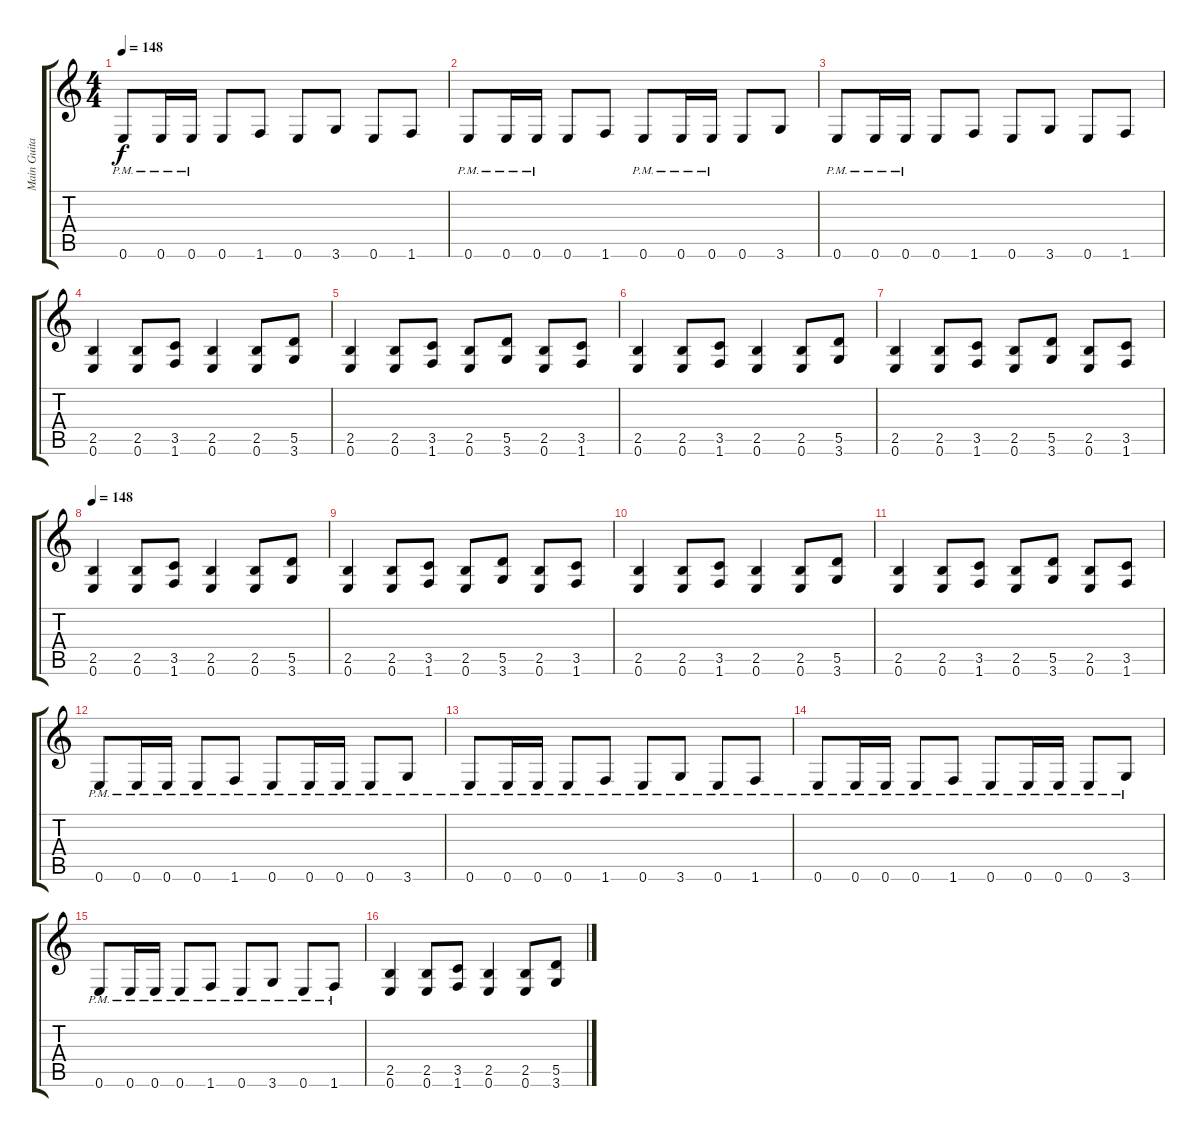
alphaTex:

\track ("Main Guitar" "Main Guita") {instrument distortionguitar}
\staff {score tabs}
\tuning (E4 B3 G3 D3 A2 E2) {hide}
\ts (4 4)
\tempo 148
\clef g2
\ks c
0.6{pm}.8{dy f} 0.6{pm}.16 0.6{pm}.16 0.6.8 1.6.8 0.6.8 3.6.8 0.6.8 1.6.8 |
0.6{pm}.8 0.6{pm}.16 0.6{pm}.16 0.6.8 1.6.8 0.6{pm}.8 0.6{pm}.16 0.6{pm}.16 0.6.8 3.6.8 |
0.6{pm}.8 0.6{pm}.16 0.6{pm}.16 0.6.8 1.6.8 0.6.8 3.6.8 0.6.8 1.6.8 |
(2.5 0.6).4 (2.5 0.6).8 (3.5 1.6).8 (2.5 0.6).4 (2.5 0.6).8 (5.5 3.6).8 |
(2.5 0.6).4 (2.5 0.6).8 (3.5 1.6).8 (2.5 0.6).8 (5.5 3.6).8 (2.5 0.6).8 (3.5 1.6).8 |
(2.5 0.6).4 (2.5 0.6).8 (3.5 1.6).8 (2.5 0.6).4 (2.5 0.6).8 (5.5 3.6).8 |
(2.5 0.6).4 (2.5 0.6).8 (3.5 1.6).8 (2.5 0.6).8 (5.5 3.6).8 (2.5 0.6).8 (3.5 1.6).8 |
\tempo 148
(2.5 0.6).4 (2.5 0.6).8 (3.5 1.6).8 (2.5 0.6).4 (2.5 0.6).8 (5.5 3.6).8 |
(2.5 0.6).4 (2.5 0.6).8 (3.5 1.6).8 (2.5 0.6).8 (5.5 3.6).8 (2.5 0.6).8 (3.5 1.6).8 |
(2.5 0.6).4 (2.5 0.6).8 (3.5 1.6).8 (2.5 0.6).4 (2.5 0.6).8 (5.5 3.6).8 |
(2.5 0.6).4 (2.5 0.6).8 (3.5 1.6).8 (2.5 0.6).8 (5.5 3.6).8 (2.5 0.6).8 (3.5 1.6).8 |
0.6{pm}.8 0.6{pm}.16 0.6{pm}.16 0.6{pm}.8 1.6{pm}.8 0.6{pm}.8 0.6{pm}.16 0.6{pm}.16 0.6{pm}.8 3.6{pm}.8 |
0.6{pm}.8 0.6{pm}.16 0.6{pm}.16 0.6{pm}.8 1.6{pm}.8 0.6{pm}.8 3.6{pm}.8 0.6{pm}.8 1.6{pm}.8 |
0.6{pm}.8 0.6{pm}.16 0.6{pm}.16 0.6{pm}.8 1.6{pm}.8 0.6{pm}.8 0.6{pm}.16 0.6{pm}.16 0.6{pm}.8 3.6{pm}.8 |
0.6{pm}.8 0.6{pm}.16 0.6{pm}.16 0.6{pm}.8 1.6{pm}.8 0.6{pm}.8 3.6{pm}.8 0.6{pm}.8 1.6{pm}.8 |
(2.5 0.6).4 (2.5 0.6).8 (3.5 1.6).8 (2.5 0.6).4 (2.5 0.6).8 (5.5 3.6).8
